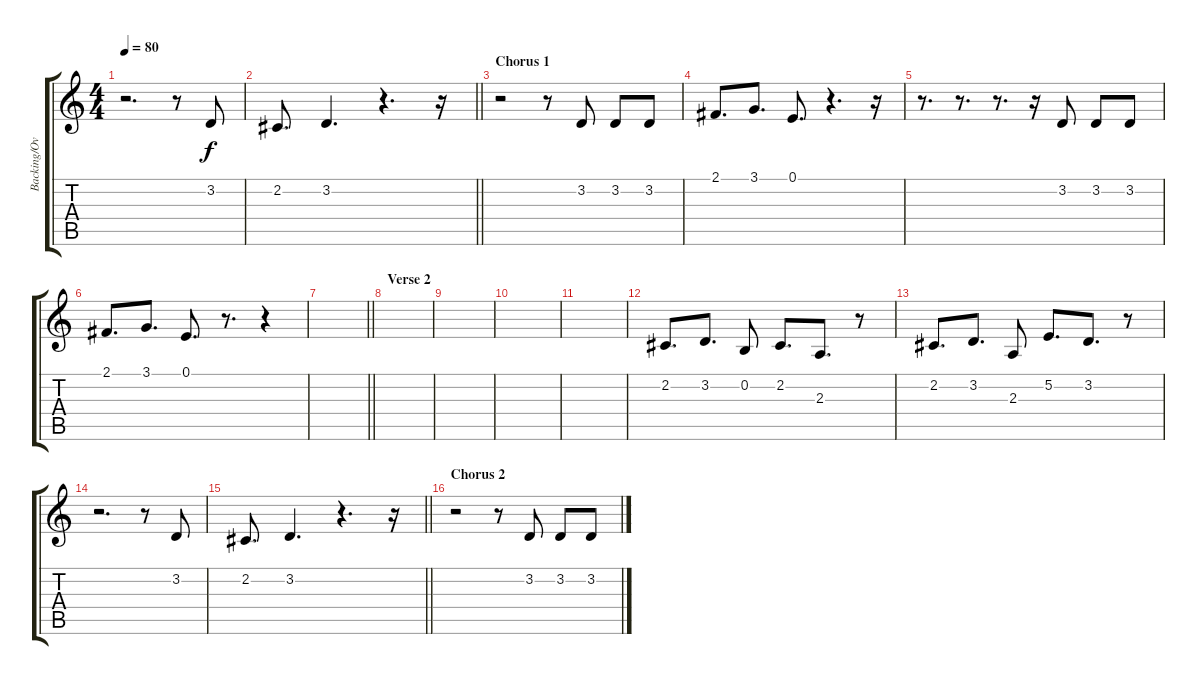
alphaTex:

\track ("Backing/Overdub Vox" "Backing/Ov") {instrument clarinet}
\staff {score tabs}
\tuning (E4 B3 G3 D3 A2 E2) {hide}
\ts (4 4)
\tempo 80
\clef g2
\ks c
r.2{d dy f} r.8 3.2.8 |
\barLineRight lightlight
2.2.8{d} 3.2.4{d} r.4{d} r.16 |
\section ("" "Chorus 1")
r.2 r.8 3.2.8 3.2.8 3.2.8 |
2.1.8{d} 3.1.8{d} 0.1.8{d} r.4{d} r.16 |
r.8{d} r.8{d} r.8{d} r.16 3.2.8 3.2.8 3.2.8 |
2.1.8{d} 3.1.8{d} 0.1.8{d} r.8{d} r.4 |
\barLineRight lightlight
|
\section ("" "Verse 2")
|
|
|
|
2.2.8{d} 3.2.8{d} 0.2.8 2.2.8{d} 2.3.8{d} r.8 |
2.2.8{d} 3.2.8{d} 2.3.8 5.2.8{d} 3.2.8{d} r.8 |
r.2{d} r.8 3.2.8 |
\barLineRight lightlight
2.2.8{d} 3.2.4{d} r.4{d} r.16 |
\section ("" "Chorus 2")
r.2 r.8 3.2.8 3.2.8 3.2.8
